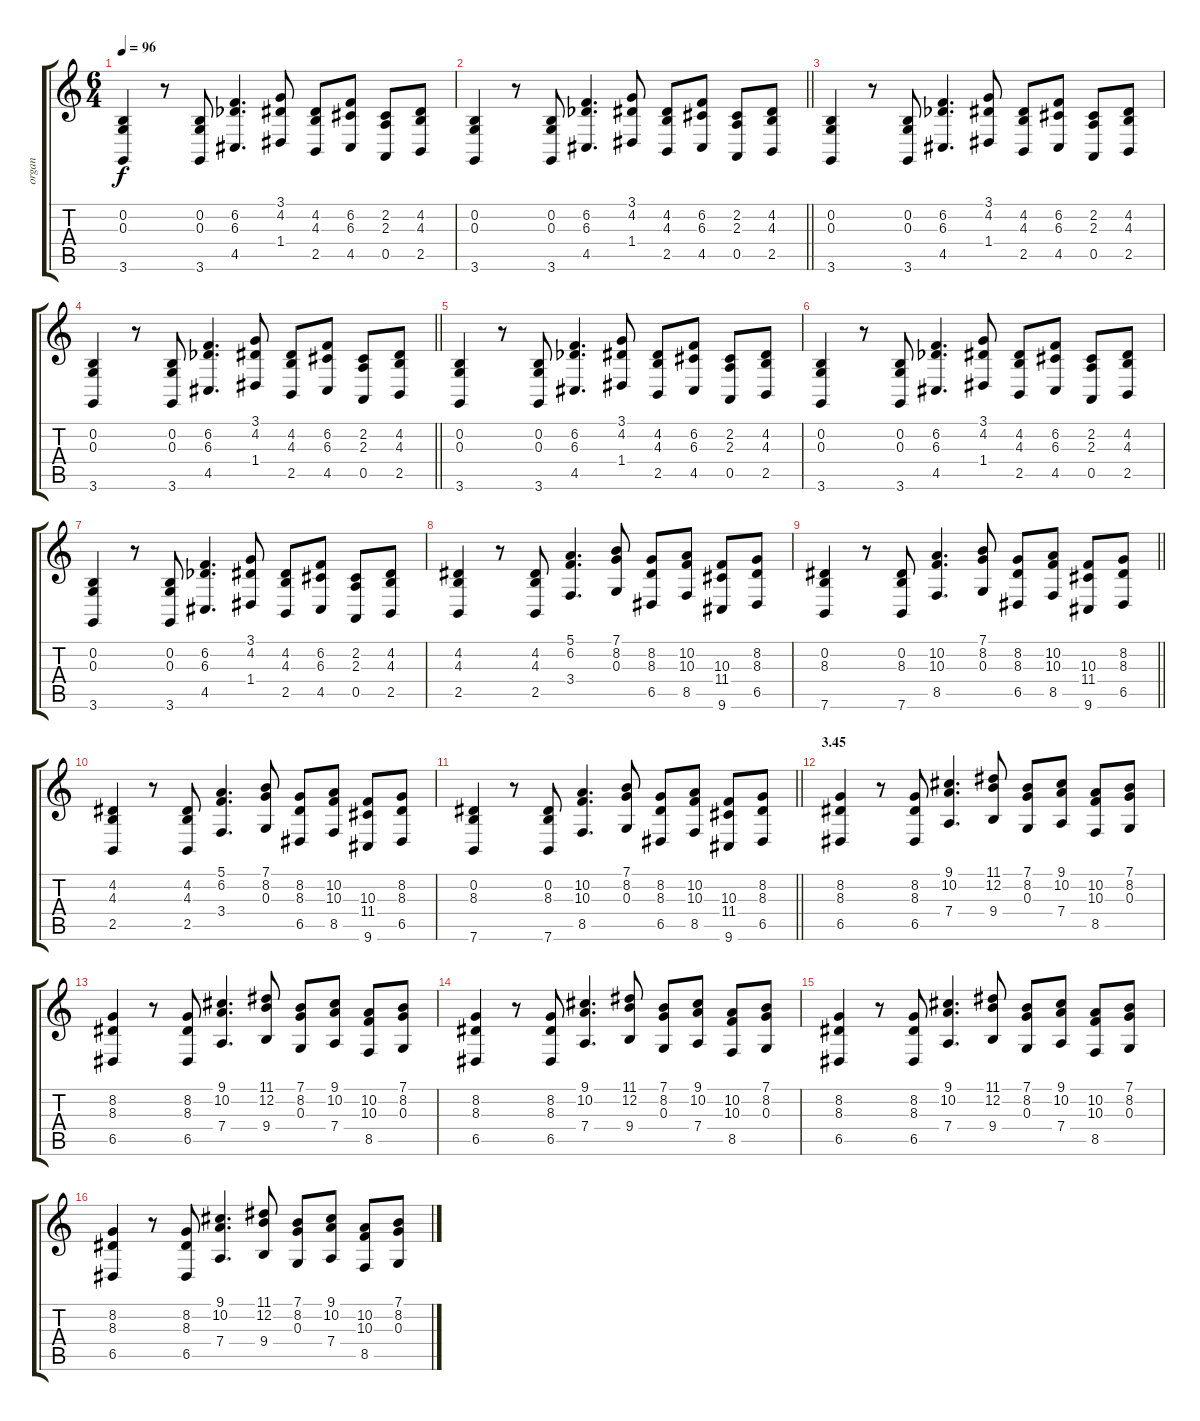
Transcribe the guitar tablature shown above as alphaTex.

\track ("organ" "organ") {instrument percussiveorgan}
\staff {score tabs}
\tuning (E4 B3 G3 D3 A2 E2) {hide}
\ts (6 4)
\tempo 96
\clef g2
\ks c
(0.2 0.3 3.6).4{dy f} r.8 (0.2 0.3 3.6).8 (6.2 6.3{acc b} 4.5).4{d} (3.1 4.2 1.4).8 (4.2 4.3 2.5).8 (6.2 6.3 4.5).8 (2.2 2.3 0.5).8 (4.2 4.3 2.5).8 |
\barLineRight lightlight
(0.2 0.3 3.6).4 r.8 (0.2 0.3 3.6).8 (6.2 6.3{acc b} 4.5).4{d} (3.1 4.2 1.4).8 (4.2 4.3 2.5).8 (6.2 6.3 4.5).8 (2.2 2.3 0.5).8 (4.2 4.3 2.5).8 |
(0.2 0.3 3.6).4 r.8 (0.2 0.3 3.6).8 (6.2 6.3{acc b} 4.5).4{d} (3.1 4.2 1.4).8 (4.2 4.3 2.5).8 (6.2 6.3 4.5).8 (2.2 2.3 0.5).8 (4.2 4.3 2.5).8 |
\barLineRight lightlight
(0.2 0.3 3.6).4 r.8 (0.2 0.3 3.6).8 (6.2 6.3{acc b} 4.5).4{d} (3.1 4.2 1.4).8 (4.2 4.3 2.5).8 (6.2 6.3 4.5).8 (2.2 2.3 0.5).8 (4.2 4.3 2.5).8 |
(0.2 0.3 3.6).4 r.8 (0.2 0.3 3.6).8 (6.2 6.3{acc b} 4.5).4{d} (3.1 4.2 1.4).8 (4.2 4.3 2.5).8 (6.2 6.3 4.5).8 (2.2 2.3 0.5).8 (4.2 4.3 2.5).8 |
(0.2 0.3 3.6).4 r.8 (0.2 0.3 3.6).8 (6.2 6.3{acc b} 4.5).4{d} (3.1 4.2 1.4).8 (4.2 4.3 2.5).8 (6.2 6.3 4.5).8 (2.2 2.3 0.5).8 (4.2 4.3 2.5).8 |
(0.2 0.3 3.6).4 r.8 (0.2 0.3 3.6).8 (6.2 6.3{acc b} 4.5).4{d} (3.1 4.2 1.4).8 (4.2 4.3 2.5).8 (6.2 6.3 4.5).8 (2.2 2.3 0.5).8 (4.2 4.3 2.5).8 |
(4.2 4.3 2.5).4 r.8 (4.2 4.3 2.5).8 (5.1 6.2 3.4).4{d} (7.1 8.2 0.3).8 (8.2 8.3 6.5).8 (10.2 10.3 8.5).8 (10.3 11.4 9.6).8 (8.2 8.3 6.5).8 |
\barLineRight lightlight
(0.2 8.3 7.6).4 r.8 (0.2 8.3 7.6).8 (10.2 10.3 8.5).4{d} (7.1 8.2 0.3).8 (8.2 8.3 6.5).8 (10.2 10.3 8.5).8 (10.3 11.4 9.6).8 (8.2 8.3 6.5).8 |
(4.2 4.3 2.5).4 r.8 (4.2 4.3 2.5).8 (5.1 6.2 3.4).4{d} (7.1 8.2 0.3).8 (8.2 8.3 6.5).8 (10.2 10.3 8.5).8 (10.3 11.4 9.6).8 (8.2 8.3 6.5).8 |
\barLineRight lightlight
(0.2 8.3 7.6).4 r.8 (0.2 8.3 7.6).8 (10.2 10.3 8.5).4{d} (7.1 8.2 0.3).8 (8.2 8.3 6.5).8 (10.2 10.3 8.5).8 (10.3 11.4 9.6).8 (8.2 8.3 6.5).8 |
\section ("" "3.45")
(8.2 8.3 6.5).4 r.8 (8.2 8.3 6.5).8 (9.1 10.2 7.4).4{d} (11.1 12.2 9.4).8 (7.1 8.2 0.3).8 (9.1 10.2 7.4).8 (10.2 10.3 8.5).8 (7.1 8.2 0.3).8 |
(8.2 8.3 6.5).4 r.8 (8.2 8.3 6.5).8 (9.1 10.2 7.4).4{d} (11.1 12.2 9.4).8 (7.1 8.2 0.3).8 (9.1 10.2 7.4).8 (10.2 10.3 8.5).8 (7.1 8.2 0.3).8 |
(8.2 8.3 6.5).4 r.8 (8.2 8.3 6.5).8 (9.1 10.2 7.4).4{d} (11.1 12.2 9.4).8 (7.1 8.2 0.3).8 (9.1 10.2 7.4).8 (10.2 10.3 8.5).8 (7.1 8.2 0.3).8 |
(8.2 8.3 6.5).4 r.8 (8.2 8.3 6.5).8 (9.1 10.2 7.4).4{d} (11.1 12.2 9.4).8 (7.1 8.2 0.3).8 (9.1 10.2 7.4).8 (10.2 10.3 8.5).8 (7.1 8.2 0.3).8 |
(8.2 8.3 6.5).4 r.8 (8.2 8.3 6.5).8 (9.1 10.2 7.4).4{d} (11.1 12.2 9.4).8 (7.1 8.2 0.3).8 (9.1 10.2 7.4).8 (10.2 10.3 8.5).8 (7.1 8.2 0.3).8
